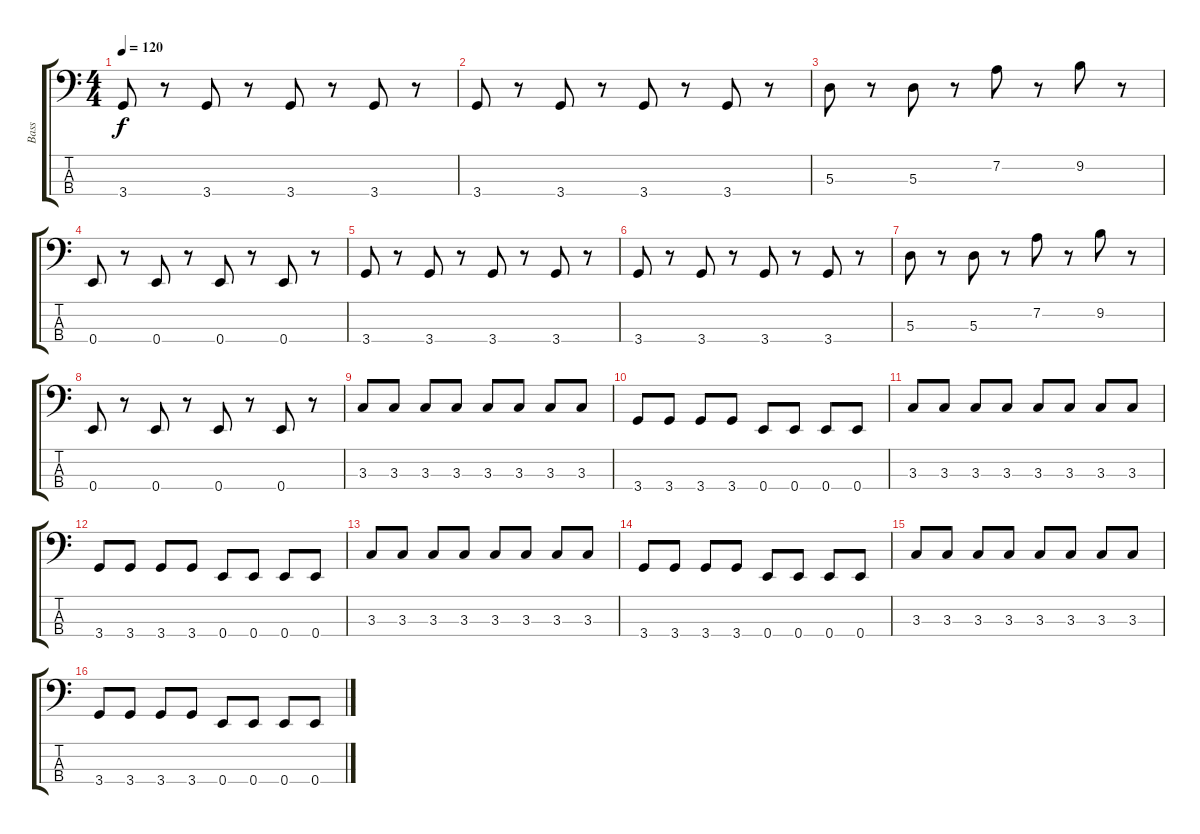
\track ("Bass" "Bass") {instrument electricbassfinger}
\staff {score tabs}
\tuning (G2 D2 A1 E1) {hide}
\ts (4 4)
\tempo 120
\clef f4
\ks c
3.4.8{dy f} r.8 3.4.8 r.8 3.4.8 r.8 3.4.8 r.8 |
3.4.8 r.8 3.4.8 r.8 3.4.8 r.8 3.4.8 r.8 |
5.3.8 r.8 5.3.8 r.8 7.2.8 r.8 9.2.8 r.8 |
0.4.8 r.8 0.4.8 r.8 0.4.8 r.8 0.4.8 r.8 |
3.4.8 r.8 3.4.8 r.8 3.4.8 r.8 3.4.8 r.8 |
3.4.8 r.8 3.4.8 r.8 3.4.8 r.8 3.4.8 r.8 |
5.3.8 r.8 5.3.8 r.8 7.2.8 r.8 9.2.8 r.8 |
0.4.8 r.8 0.4.8 r.8 0.4.8 r.8 0.4.8 r.8 |
3.3.8 3.3.8 3.3.8 3.3.8 3.3.8 3.3.8 3.3.8 3.3.8 |
3.4.8 3.4.8 3.4.8 3.4.8 0.4.8 0.4.8 0.4.8 0.4.8 |
3.3.8 3.3.8 3.3.8 3.3.8 3.3.8 3.3.8 3.3.8 3.3.8 |
3.4.8 3.4.8 3.4.8 3.4.8 0.4.8 0.4.8 0.4.8 0.4.8 |
3.3.8 3.3.8 3.3.8 3.3.8 3.3.8 3.3.8 3.3.8 3.3.8 |
3.4.8 3.4.8 3.4.8 3.4.8 0.4.8 0.4.8 0.4.8 0.4.8 |
3.3.8 3.3.8 3.3.8 3.3.8 3.3.8 3.3.8 3.3.8 3.3.8 |
3.4.8 3.4.8 3.4.8 3.4.8 0.4.8 0.4.8 0.4.8 0.4.8
